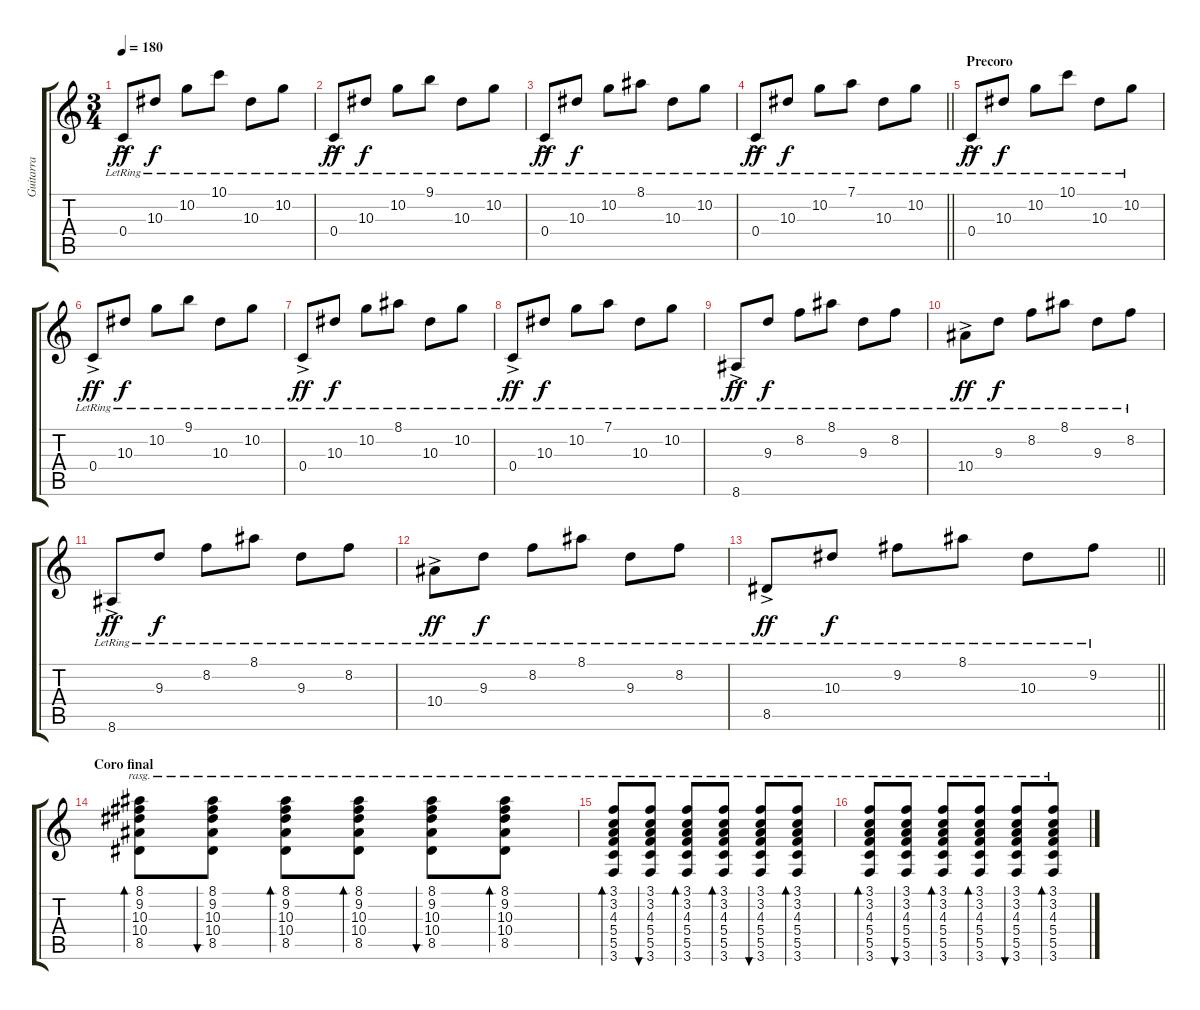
\track ("Guitarra" "Guitarra") {instrument acousticguitarnylon}
\staff {score tabs}
\tuning (D4 A3 F3 C3 G2 D2) {hide}
\ts (3 4)
\tempo 180
\clef g2
\ks c
0.4{ac lr}.8{dy ff} 10.3{lr}.8{dy f} 10.2{lr}.8 10.1{lr}.8 10.3{lr}.8 10.2{lr}.8 |
0.4{ac lr}.8{dy ff} 10.3{lr}.8{dy f} 10.2{lr}.8 9.1{lr}.8 10.3{lr}.8 10.2{lr}.8 |
0.4{ac lr}.8{dy ff} 10.3{lr}.8{dy f} 10.2{lr}.8 8.1{lr}.8 10.3{lr}.8 10.2{lr}.8 |
\barLineRight lightlight
0.4{ac lr}.8{dy ff} 10.3{lr}.8{dy f} 10.2{lr}.8 7.1{lr}.8 10.3{lr}.8 10.2{lr}.8 |
\section ("" "Precoro")
0.4{ac lr}.8{dy ff} 10.3{lr}.8{dy f} 10.2{lr}.8 10.1{lr}.8 10.3{lr}.8 10.2{lr}.8 |
0.4{ac lr}.8{dy ff} 10.3{lr}.8{dy f} 10.2{lr}.8 9.1{lr}.8 10.3{lr}.8 10.2{lr}.8 |
0.4{ac lr}.8{dy ff} 10.3{lr}.8{dy f} 10.2{lr}.8 8.1{lr}.8 10.3{lr}.8 10.2{lr}.8 |
0.4{ac lr}.8{dy ff} 10.3{lr}.8{dy f} 10.2{lr}.8 7.1{lr}.8 10.3{lr}.8 10.2{lr}.8 |
8.6{ac lr}.8{dy ff} 9.3{lr}.8{dy f} 8.2{lr}.8 8.1{lr}.8 9.3{lr}.8 8.2{lr}.8 |
10.4{ac lr}.8{dy ff} 9.3{lr}.8{dy f} 8.2{lr}.8 8.1{lr}.8 9.3{lr}.8 8.2{lr}.8 |
8.6{ac lr}.8{dy ff} 9.3{lr}.8{dy f} 8.2{lr}.8 8.1{lr}.8 9.3{lr}.8 8.2{lr}.8 |
10.4{ac lr}.8{dy ff} 9.3{lr}.8{dy f} 8.2{lr}.8 8.1{lr}.8 9.3{lr}.8 8.2{lr}.8 |
\barLineRight lightlight
8.5{ac lr}.8{dy ff} 10.3{lr}.8{dy f} 9.2{lr}.8 8.1{lr}.8 10.3{lr}.8 9.2{lr}.8 |
\section ("" "Coro final")
(8.1 9.2 10.3 10.4 8.5).8{bd 60 rasg ii} (8.1 9.2 10.3 10.4 8.5).8{bu 120 rasg ii} (8.1 9.2 10.3 10.4 8.5).8{bd 120 rasg ii} (8.1 9.2 10.3 10.4 8.5).8{bd 60 rasg ii} (8.1 9.2 10.3 10.4 8.5).8{bu 120 rasg ii} (8.1 9.2 10.3 10.4 8.5).8{bd 120 rasg ii} |
(3.1 3.2 4.3 5.4 5.5 3.6).8{bd 120 rasg ii} (3.1 3.2 4.3 5.4 5.5 3.6).8{bu 120 rasg ii} (3.1 3.2 4.3 5.4 5.5 3.6).8{bd 120 rasg ii} (3.1 3.2 4.3 5.4 5.5 3.6).8{bd 120 rasg ii} (3.1 3.2 4.3 5.4 5.5 3.6).8{bu 120 rasg ii} (3.1 3.2 4.3 5.4 5.5 3.6).8{bd 120 rasg ii} |
(3.1 3.2 4.3 5.4 5.5 3.6).8{bd 120 rasg ii} (3.1 3.2 4.3 5.4 5.5 3.6).8{bu 120 rasg ii} (3.1 3.2 4.3 5.4 5.5 3.6).8{bd 120 rasg ii} (3.1 3.2 4.3 5.4 5.5 3.6).8{bd 120 rasg ii} (3.1 3.2 4.3 5.4 5.5 3.6).8{bu 120 rasg ii} (3.1 3.2 4.3 5.4 5.5 3.6).8{bd 120 rasg ii}
